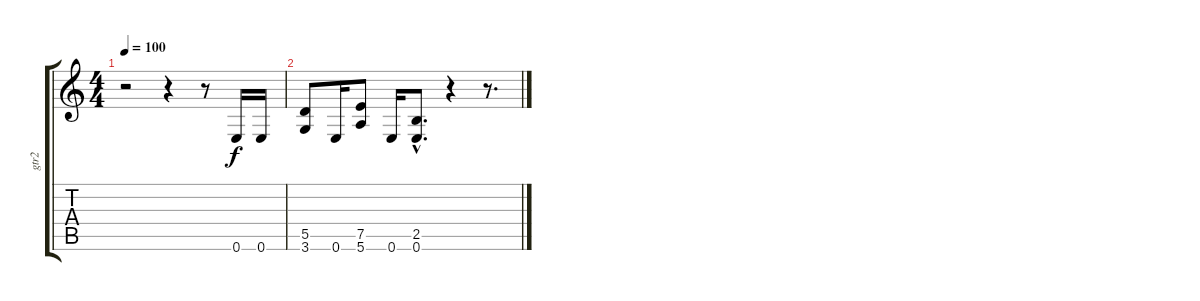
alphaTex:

\track ("gtr2" "gtr2") {instrument overdrivenguitar}
\staff {score tabs}
\tuning (E4 B3 G3 D3 A2 E2) {hide}
\ts (4 4)
\tempo 100
\clef g2
\ks c
r.2{dy ff} r.4 r.8 0.6.16{dy f} 0.6.16 |
(5.5 3.6).8 0.6.16 (7.5 5.6).8 0.6.16 (2.5{hac} 0.6{hac}).8{d} r.4 r.8{d}
